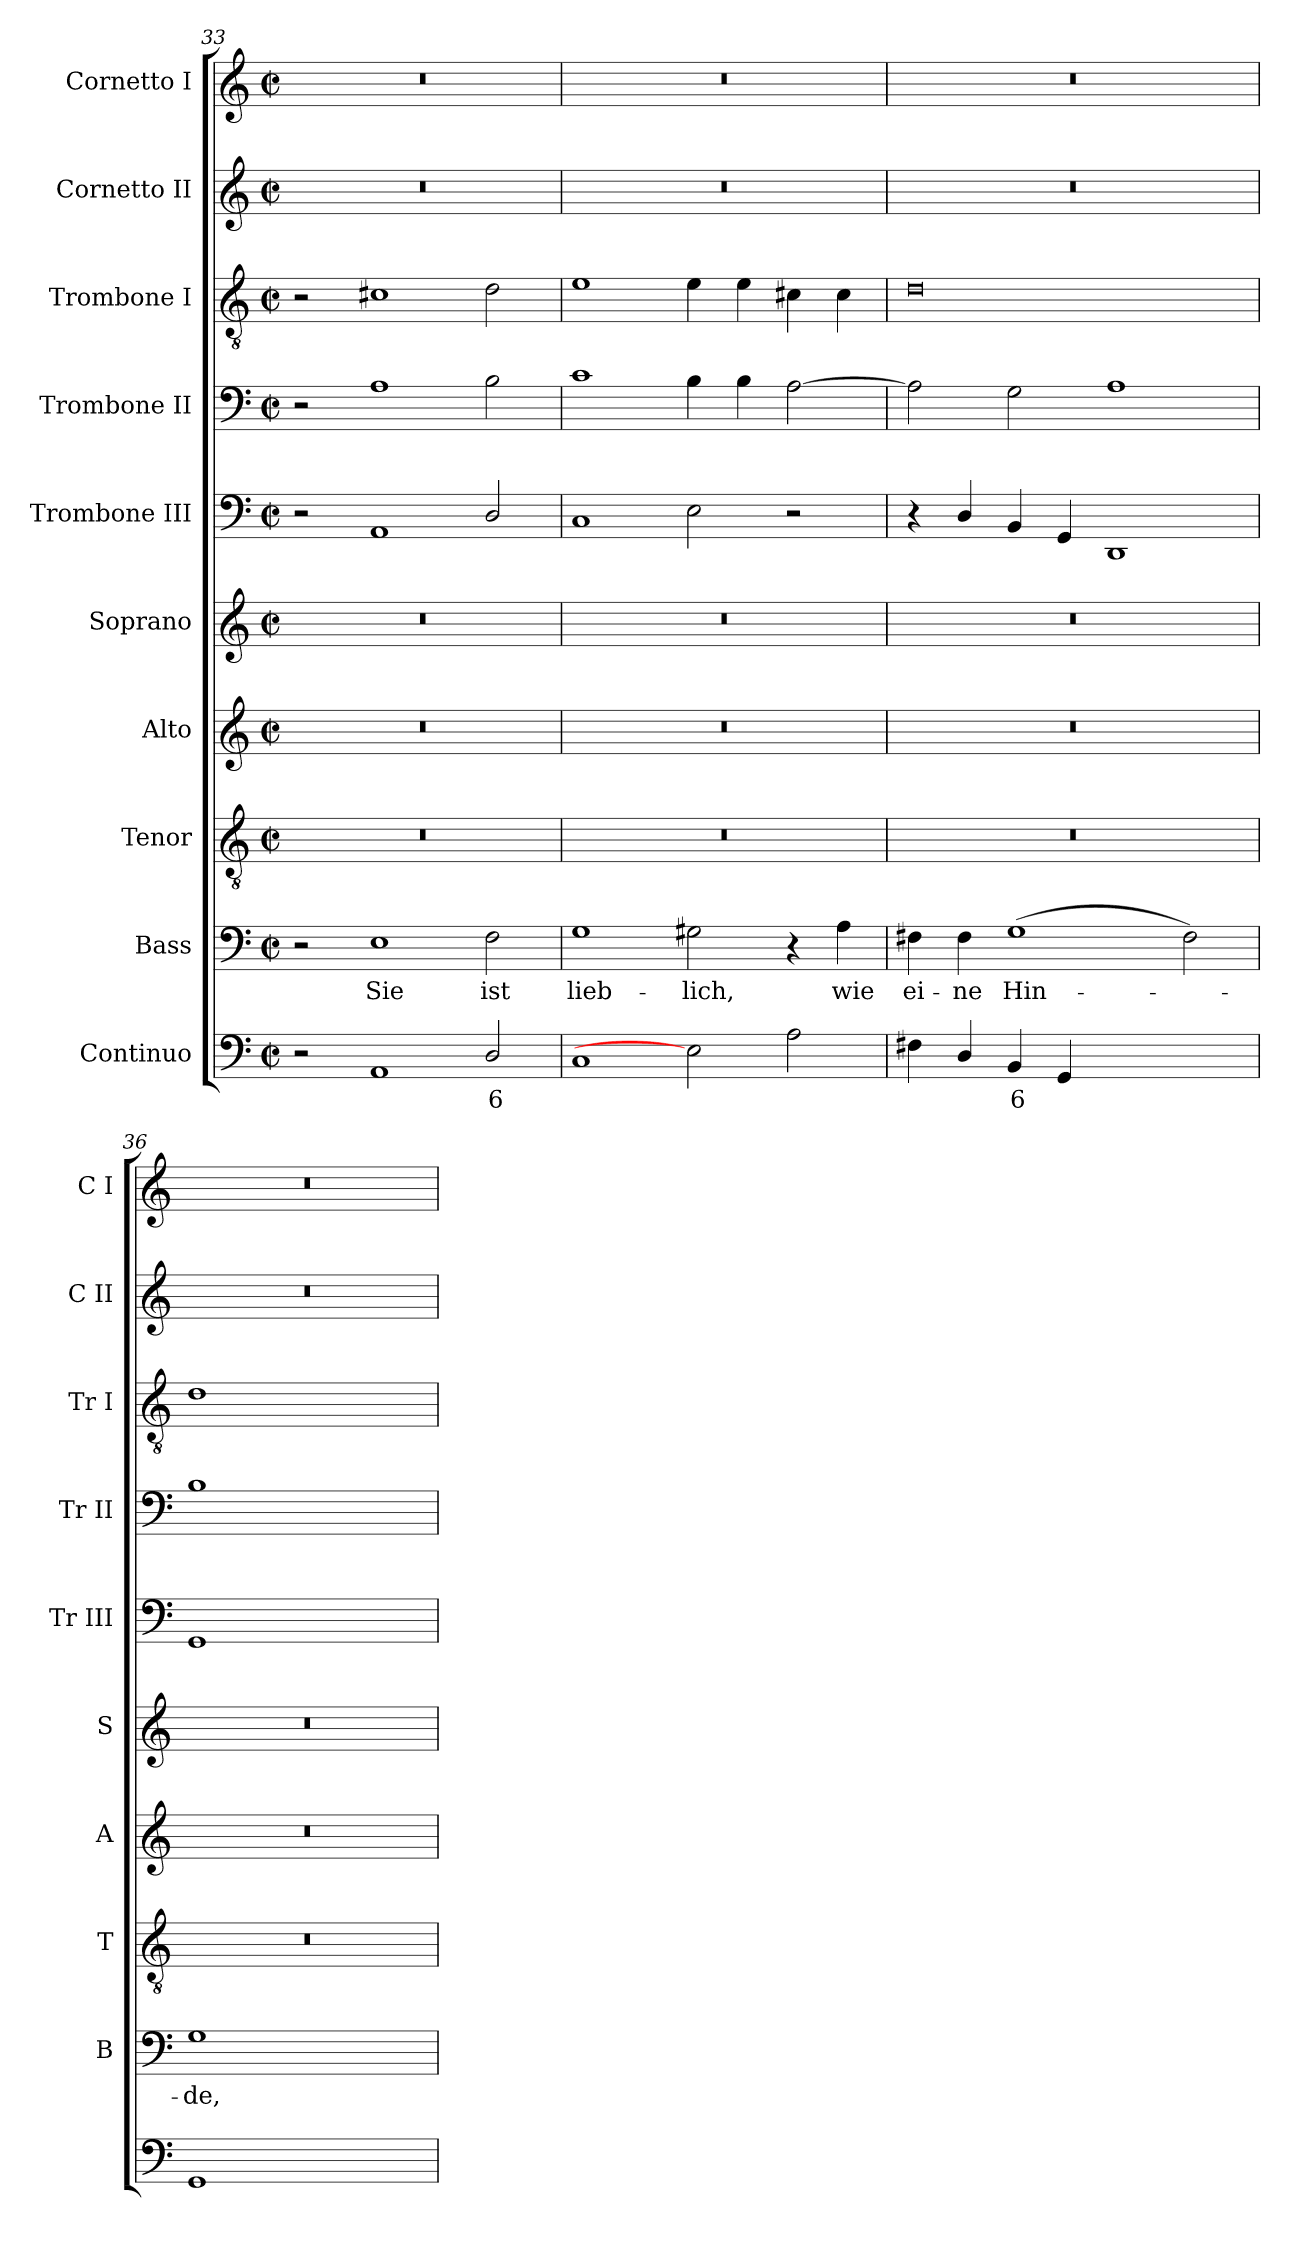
**kern	**text	**kern	**text	**kern	**kern	**kern	**kern	**kern	**kern	**kern	**kern
*part10	*part10	*part9	*part9	*part8	*part7	*part6	*part5	*part4	*part3	*part2	*part1
*staff10	*staff10	*staff9	*staff9	*staff8	*staff7	*staff6	*staff5	*staff4	*staff3	*staff2	*staff1
*I"Continuo	*	*I"Bass	*	*I"Tenor	*I"Alto	*I"Soprano	*I"Trombone III	*I"Trombone II	*I"Trombone I	*I"Cornetto II	*I"Cornetto I
*	*	*I'B	*	*I'T	*I'A	*I'S	*I'Tr III	*I'Tr II	*I'Tr I	*I'C II	*I'C I
*clefF4	*	*clefF4	*	*clefGv2	*clefG2	*clefG2	*clefF4	*clefF4	*clefGv2	*clefG2	*clefG2
*k[]	*	*k[]	*	*k[]	*k[]	*k[]	*k[]	*k[]	*k[]	*k[]	*k[]
*C:	*	*C:	*	*C:	*C:	*C:	*C:	*C:	*C:	*C:	*C:
*M4/2	*	*M4/2	*	*M4/2	*M4/2	*M4/2	*M4/2	*M4/2	*M4/2	*M4/2	*M4/2
*met(c|)	*	*met(c|)	*	*met(c|)	*met(c|)	*met(c|)	*met(c|)	*met(c|)	*met(c|)	*met(c|)	*met(c|)
=33	=33	=33	=33	=33	=33	=33	=33	=33	=33	=33	=33
2r	.	2r	.	0r	0r	0r	2r	2r	2r	0r	0r
!	!	!	!LO:LY:b	!	!	!	!	!	!	!	!
1AA	.	1E	Sie	.	.	.	1AA	1A	1c#X	.	.
!	!LO:LY:b	!	!LO:LY:b	!	!	!	!	!	!	!	!
2D/	6	2F	ist	.	.	.	2D/	2B	2d	.	.
=34	=34	=34	=34	=34	=34	=34	=34	=34	=34	=34	=34
!	!	!	!LO:LY:b	!	!	!	!	!	!	!	!
1C	.	1G	lieb-	0r	0r	0r	1C	1c	1e	0r	0r
!	!	!	!LO:LY:b	!	!	!	!	!	!	!	!
2E]	.	2G#X	-lich,	.	.	.	2E	4B	4e	.	.
.	.	.	.	.	.	.	.	4B	4e	.	.
2A	.	4r	.	.	.	.	2r	[2A	4c#X	.	.
!	!	!	!LO:LY:b	!	!	!	!	!	!	!	!
.	.	4A	wie	.	.	.	.	.	4c#	.	.
=35	=35	=35	=35	=35	=35	=35	=35	=35	=35	=35	=35
!	!	!	!LO:LY:b	!	!	!	!	!	!	!	!
4F#X	.	4F#X	ei-	0r	0r	0r	4r	2A]	0d	0r	0r
!	!	!	!LO:LY:b	!	!	!	!	!	!	!	!
4D/	.	4F#	-ne	.	.	.	4D/	.	.	.	.
!	!LO:LY:b	!	!LO:LY:b	!	!	!	!	!	!	!	!
4BB	6	(>1G	Hin-	.	.	.	4BB	2G	.	.	.
4GG	.	.	.	.	.	.	4GG	.	.	.	.
!	!LO:LY:b	!	!	!	!	!	!	!	!	!	!
[2Dyy	4	.	.	.	.	.	1DD	1A	.	.	.
2Dyy]	.	2F#)	.	.	.	.	.	.	.	.	.
=36	=36	=36	=36	=36	=36	=36	=36	=36	=36	=36	=36
!	!	!	!LO:LY:b	!	!	!	!	!	!	!	!
1GG	.	1G	de,	0r	0r	0r	1GG	1B	1d	0r	0r
1ryy	.	1ryy	.	.	.	.	1ryy	1ryy	1ryy	.	.
=	=	=	=	=	=	=	=	=	=	=	=
*-	*-	*-	*-	*-	*-	*-	*-	*-	*-	*-	*-
